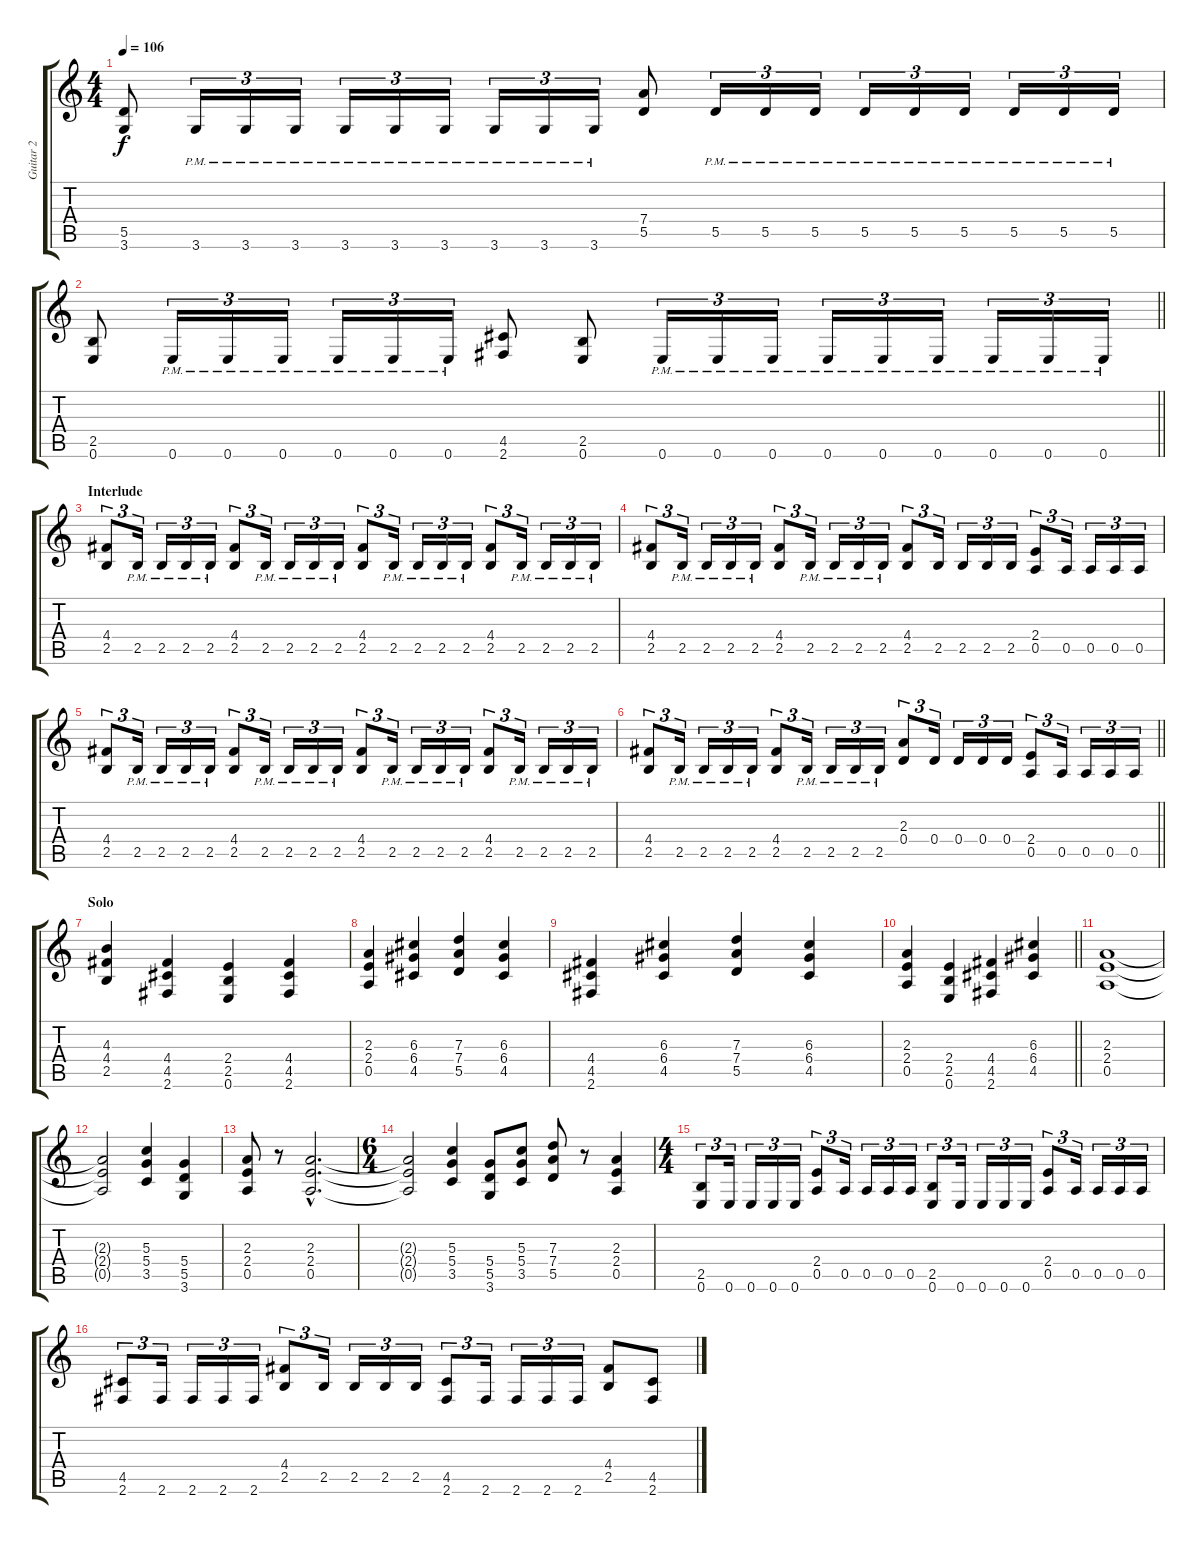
\track ("Guitar 2" "Guitar 2") {instrument distortionguitar}
\staff {score tabs}
\tuning (E4 B3 G3 D3 A2 E2) {hide}
\ts (4 4)
\tempo 106
\clef g2
\ks c
(5.5 3.6).8{dy f} 3.6{pm}.16{tu (3 2)} 3.6{pm}.16{tu (3 2)} 3.6{pm}.16{tu (3 2)} 3.6{pm}.16{tu (3 2)} 3.6{pm}.16{tu (3 2)} 3.6{pm}.16{tu (3 2)} 3.6{pm}.16{tu (3 2)} 3.6{pm}.16{tu (3 2)} 3.6{pm}.16{tu (3 2)} (7.4 5.5).8 5.5{pm}.16{tu (3 2)} 5.5{pm}.16{tu (3 2)} 5.5{pm}.16{tu (3 2)} 5.5{pm}.16{tu (3 2)} 5.5{pm}.16{tu (3 2)} 5.5{pm}.16{tu (3 2)} 5.5{pm}.16{tu (3 2)} 5.5{pm}.16{tu (3 2)} 5.5{pm}.16{tu (3 2)} |
\barLineRight lightlight
(2.5 0.6).8 0.6{pm}.16{tu (3 2)} 0.6{pm}.16{tu (3 2)} 0.6{pm}.16{tu (3 2)} 0.6{pm}.16{tu (3 2)} 0.6{pm}.16{tu (3 2)} 0.6{pm}.16{tu (3 2)} (4.5 2.6).8 (2.5 0.6).8 0.6{pm}.16{tu (3 2)} 0.6{pm}.16{tu (3 2)} 0.6{pm}.16{tu (3 2)} 0.6{pm}.16{tu (3 2)} 0.6{pm}.16{tu (3 2)} 0.6{pm}.16{tu (3 2)} 0.6{pm}.16{tu (3 2)} 0.6{pm}.16{tu (3 2)} 0.6{pm}.16{tu (3 2)} |
\section ("" "Interlude")
(4.4 2.5).8{tu (3 2)} 2.5{pm}.16{tu (3 2)} 2.5{pm}.16{tu (3 2)} 2.5{pm}.16{tu (3 2)} 2.5{pm}.16{tu (3 2)} (4.4 2.5).8{tu (3 2)} 2.5{pm}.16{tu (3 2)} 2.5{pm}.16{tu (3 2)} 2.5{pm}.16{tu (3 2)} 2.5{pm}.16{tu (3 2)} (4.4 2.5).8{tu (3 2)} 2.5{pm}.16{tu (3 2)} 2.5{pm}.16{tu (3 2)} 2.5{pm}.16{tu (3 2)} 2.5{pm}.16{tu (3 2)} (4.4 2.5).8{tu (3 2)} 2.5{pm}.16{tu (3 2)} 2.5{pm}.16{tu (3 2)} 2.5{pm}.16{tu (3 2)} 2.5{pm}.16{tu (3 2)} |
(4.4 2.5).8{tu (3 2)} 2.5{pm}.16{tu (3 2)} 2.5{pm}.16{tu (3 2)} 2.5{pm}.16{tu (3 2)} 2.5{pm}.16{tu (3 2)} (4.4 2.5).8{tu (3 2)} 2.5{pm}.16{tu (3 2)} 2.5{pm}.16{tu (3 2)} 2.5{pm}.16{tu (3 2)} 2.5{pm}.16{tu (3 2)} (4.4 2.5).8{tu (3 2)} 2.5.16{tu (3 2)} 2.5.16{tu (3 2)} 2.5.16{tu (3 2)} 2.5.16{tu (3 2)} (2.4 0.5).8{tu (3 2)} 0.5.16{tu (3 2)} 0.5.16{tu (3 2)} 0.5.16{tu (3 2)} 0.5.16{tu (3 2)} |
(4.4 2.5).8{tu (3 2)} 2.5{pm}.16{tu (3 2)} 2.5{pm}.16{tu (3 2)} 2.5{pm}.16{tu (3 2)} 2.5{pm}.16{tu (3 2)} (4.4 2.5).8{tu (3 2)} 2.5{pm}.16{tu (3 2)} 2.5{pm}.16{tu (3 2)} 2.5{pm}.16{tu (3 2)} 2.5{pm}.16{tu (3 2)} (4.4 2.5).8{tu (3 2)} 2.5{pm}.16{tu (3 2)} 2.5{pm}.16{tu (3 2)} 2.5{pm}.16{tu (3 2)} 2.5{pm}.16{tu (3 2)} (4.4 2.5).8{tu (3 2)} 2.5{pm}.16{tu (3 2)} 2.5{pm}.16{tu (3 2)} 2.5{pm}.16{tu (3 2)} 2.5{pm}.16{tu (3 2)} |
\barLineRight lightlight
(4.4 2.5).8{tu (3 2)} 2.5{pm}.16{tu (3 2)} 2.5{pm}.16{tu (3 2)} 2.5{pm}.16{tu (3 2)} 2.5{pm}.16{tu (3 2)} (4.4 2.5).8{tu (3 2)} 2.5{pm}.16{tu (3 2)} 2.5{pm}.16{tu (3 2)} 2.5{pm}.16{tu (3 2)} 2.5{pm}.16{tu (3 2)} (2.3 0.4).8{tu (3 2)} 0.4.16{tu (3 2)} 0.4.16{tu (3 2)} 0.4.16{tu (3 2)} 0.4.16{tu (3 2)} (2.4 0.5).8{tu (3 2)} 0.5.16{tu (3 2)} 0.5.16{tu (3 2)} 0.5.16{tu (3 2)} 0.5.16{tu (3 2)} |
\section ("" "Solo")
(4.3 4.4 2.5).4 (4.4 4.5 2.6).4 (2.4 2.5 0.6).4 (4.4 4.5 2.6).4 |
(2.3 2.4 0.5).4 (6.3 6.4 4.5).4 (7.3 7.4 5.5).4 (6.3 6.4 4.5).4 |
(4.4 4.5 2.6).4 (6.3 6.4 4.5).4 (7.3 7.4 5.5).4 (6.3 6.4 4.5).4 |
\barLineRight lightlight
(2.3 2.4 0.5).4 (2.4 2.5 0.6).4 (4.4 4.5 2.6).4 (6.3 6.4 4.5).4 |
\section ("" "")
(2.3 2.4 0.5).1 |
(2.3{t} 2.4{t} 0.5{t}).2 (5.3 5.4 3.5).4 (5.4 5.5 3.6).4 |
(2.3 2.4 0.5).8 r.8 (2.3{hac} 2.4{hac} 0.5{hac}).2{d} |
\ts (6 4)
(2.3{t} 2.4{t} 0.5{t}).2 (5.3 5.4 3.5).4 (5.4 5.5 3.6).8 (5.3 5.4 3.5).8 (7.3 7.4 5.5).8 r.8 (2.3 2.4 0.5).4 |
\ts (4 4)
(2.5 0.6).8{tu (3 2)} 0.6.16{tu (3 2)} 0.6.16{tu (3 2)} 0.6.16{tu (3 2)} 0.6.16{tu (3 2)} (2.4 0.5).8{tu (3 2)} 0.5.16{tu (3 2)} 0.5.16{tu (3 2)} 0.5.16{tu (3 2)} 0.5.16{tu (3 2)} (2.5 0.6).8{tu (3 2)} 0.6.16{tu (3 2)} 0.6.16{tu (3 2)} 0.6.16{tu (3 2)} 0.6.16{tu (3 2)} (2.4 0.5).8{tu (3 2)} 0.5.16{tu (3 2)} 0.5.16{tu (3 2)} 0.5.16{tu (3 2)} 0.5.16{tu (3 2)} |
(4.5 2.6).8{tu (3 2)} 2.6.16{tu (3 2)} 2.6.16{tu (3 2)} 2.6.16{tu (3 2)} 2.6.16{tu (3 2)} (4.4 2.5).8{tu (3 2)} 2.5.16{tu (3 2)} 2.5.16{tu (3 2)} 2.5.16{tu (3 2)} 2.5.16{tu (3 2)} (4.5 2.6).8{tu (3 2)} 2.6.16{tu (3 2)} 2.6.16{tu (3 2)} 2.6.16{tu (3 2)} 2.6.16{tu (3 2)} (4.4 2.5).8 (4.5 2.6).8
